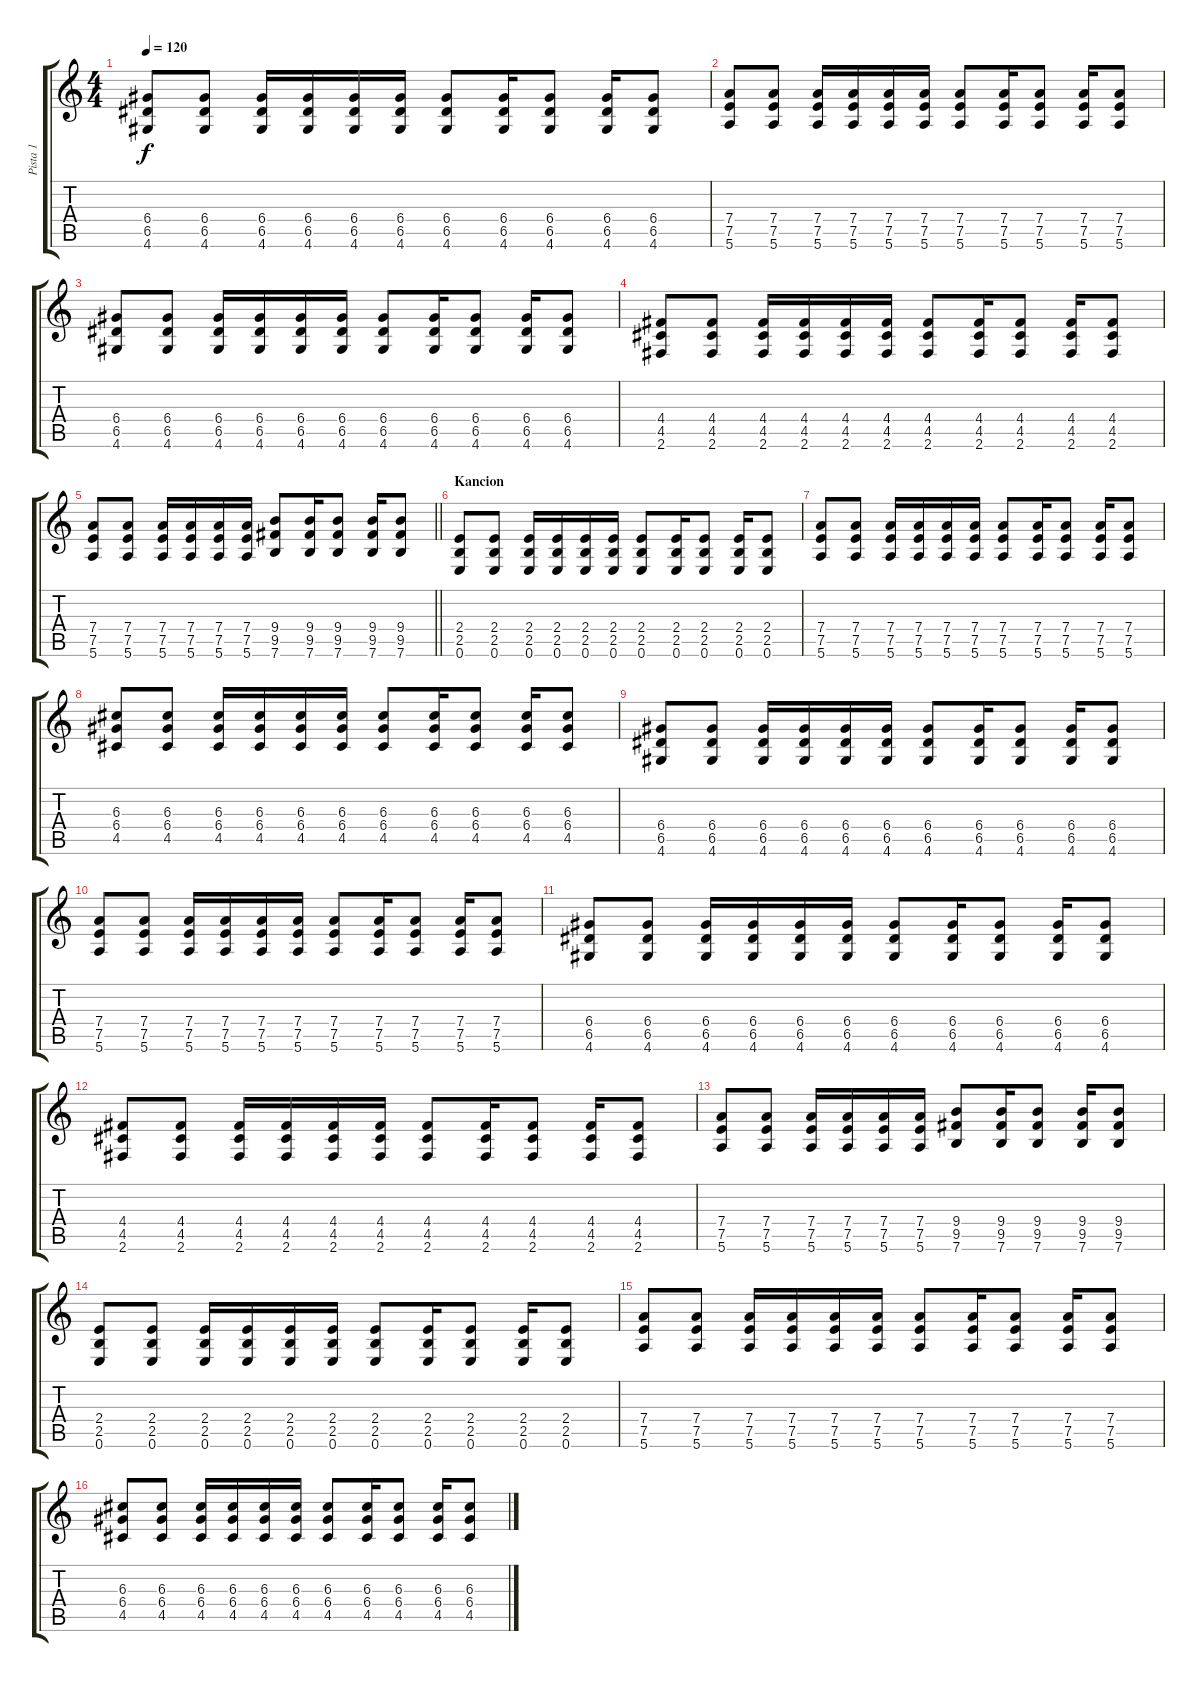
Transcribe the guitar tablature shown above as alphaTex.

\track ("Pista 1" "Pista 1") {instrument distortionguitar}
\staff {score tabs}
\tuning (E4 B3 G3 D3 A2 E2) {hide}
\ts (4 4)
\tempo 120
\clef g2
\ks c
(6.4 6.5 4.6).8{dy f} (6.4 6.5 4.6).8 (6.4 6.5 4.6).16 (6.4 6.5 4.6).16 (6.4 6.5 4.6).16 (6.4 6.5 4.6).16 (6.4 6.5 4.6).8 (6.4 6.5 4.6).16 (6.4 6.5 4.6).8 (6.4 6.5 4.6).16 (6.4 6.5 4.6).8 |
(7.4 7.5 5.6).8 (7.4 7.5 5.6).8 (7.4 7.5 5.6).16 (7.4 7.5 5.6).16 (7.4 7.5 5.6).16 (7.4 7.5 5.6).16 (7.4 7.5 5.6).8 (7.4 7.5 5.6).16 (7.4 7.5 5.6).8 (7.4 7.5 5.6).16 (7.4 7.5 5.6).8 |
(6.4 6.5 4.6).8 (6.4 6.5 4.6).8 (6.4 6.5 4.6).16 (6.4 6.5 4.6).16 (6.4 6.5 4.6).16 (6.4 6.5 4.6).16 (6.4 6.5 4.6).8 (6.4 6.5 4.6).16 (6.4 6.5 4.6).8 (6.4 6.5 4.6).16 (6.4 6.5 4.6).8 |
(4.4 4.5 2.6).8 (4.4 4.5 2.6).8 (4.4 4.5 2.6).16 (4.4 4.5 2.6).16 (4.4 4.5 2.6).16 (4.4 4.5 2.6).16 (4.4 4.5 2.6).8 (4.4 4.5 2.6).16 (4.4 4.5 2.6).8 (4.4 4.5 2.6).16 (4.4 4.5 2.6).8 |
\barLineRight lightlight
(7.4 7.5 5.6).8 (7.4 7.5 5.6).8 (7.4 7.5 5.6).16 (7.4 7.5 5.6).16 (7.4 7.5 5.6).16 (7.4 7.5 5.6).16 (9.4 9.5 7.6).8 (9.4 9.5 7.6).16 (9.4 9.5 7.6).8 (9.4 9.5 7.6).16 (9.4 9.5 7.6).8 |
\section ("" "Kancion")
(2.4 2.5 0.6).8 (2.4 2.5 0.6).8 (2.4 2.5 0.6).16 (2.4 2.5 0.6).16 (2.4 2.5 0.6).16 (2.4 2.5 0.6).16 (2.4 2.5 0.6).8 (2.4 2.5 0.6).16 (2.4 2.5 0.6).8 (2.4 2.5 0.6).16 (2.4 2.5 0.6).8 |
(7.4 7.5 5.6).8 (7.4 7.5 5.6).8 (7.4 7.5 5.6).16 (7.4 7.5 5.6).16 (7.4 7.5 5.6).16 (7.4 7.5 5.6).16 (7.4 7.5 5.6).8 (7.4 7.5 5.6).16 (7.4 7.5 5.6).8 (7.4 7.5 5.6).16 (7.4 7.5 5.6).8 |
(6.3 6.4 4.5).8 (6.3 6.4 4.5).8 (6.3 6.4 4.5).16 (6.3 6.4 4.5).16 (6.3 6.4 4.5).16 (6.3 6.4 4.5).16 (6.3 6.4 4.5).8 (6.3 6.4 4.5).16 (6.3 6.4 4.5).8 (6.3 6.4 4.5).16 (6.3 6.4 4.5).8 |
(6.4 6.5 4.6).8 (6.4 6.5 4.6).8 (6.4 6.5 4.6).16 (6.4 6.5 4.6).16 (6.4 6.5 4.6).16 (6.4 6.5 4.6).16 (6.4 6.5 4.6).8 (6.4 6.5 4.6).16 (6.4 6.5 4.6).8 (6.4 6.5 4.6).16 (6.4 6.5 4.6).8 |
(7.4 7.5 5.6).8 (7.4 7.5 5.6).8 (7.4 7.5 5.6).16 (7.4 7.5 5.6).16 (7.4 7.5 5.6).16 (7.4 7.5 5.6).16 (7.4 7.5 5.6).8 (7.4 7.5 5.6).16 (7.4 7.5 5.6).8 (7.4 7.5 5.6).16 (7.4 7.5 5.6).8 |
(6.4 6.5 4.6).8 (6.4 6.5 4.6).8 (6.4 6.5 4.6).16 (6.4 6.5 4.6).16 (6.4 6.5 4.6).16 (6.4 6.5 4.6).16 (6.4 6.5 4.6).8 (6.4 6.5 4.6).16 (6.4 6.5 4.6).8 (6.4 6.5 4.6).16 (6.4 6.5 4.6).8 |
(4.4 4.5 2.6).8 (4.4 4.5 2.6).8 (4.4 4.5 2.6).16 (4.4 4.5 2.6).16 (4.4 4.5 2.6).16 (4.4 4.5 2.6).16 (4.4 4.5 2.6).8 (4.4 4.5 2.6).16 (4.4 4.5 2.6).8 (4.4 4.5 2.6).16 (4.4 4.5 2.6).8 |
(7.4 7.5 5.6).8 (7.4 7.5 5.6).8 (7.4 7.5 5.6).16 (7.4 7.5 5.6).16 (7.4 7.5 5.6).16 (7.4 7.5 5.6).16 (9.4 9.5 7.6).8 (9.4 9.5 7.6).16 (9.4 9.5 7.6).8 (9.4 9.5 7.6).16 (9.4 9.5 7.6).8 |
(2.4 2.5 0.6).8 (2.4 2.5 0.6).8 (2.4 2.5 0.6).16 (2.4 2.5 0.6).16 (2.4 2.5 0.6).16 (2.4 2.5 0.6).16 (2.4 2.5 0.6).8 (2.4 2.5 0.6).16 (2.4 2.5 0.6).8 (2.4 2.5 0.6).16 (2.4 2.5 0.6).8 |
(7.4 7.5 5.6).8 (7.4 7.5 5.6).8 (7.4 7.5 5.6).16 (7.4 7.5 5.6).16 (7.4 7.5 5.6).16 (7.4 7.5 5.6).16 (7.4 7.5 5.6).8 (7.4 7.5 5.6).16 (7.4 7.5 5.6).8 (7.4 7.5 5.6).16 (7.4 7.5 5.6).8 |
(6.3 6.4 4.5).8 (6.3 6.4 4.5).8 (6.3 6.4 4.5).16 (6.3 6.4 4.5).16 (6.3 6.4 4.5).16 (6.3 6.4 4.5).16 (6.3 6.4 4.5).8 (6.3 6.4 4.5).16 (6.3 6.4 4.5).8 (6.3 6.4 4.5).16 (6.3 6.4 4.5).8
